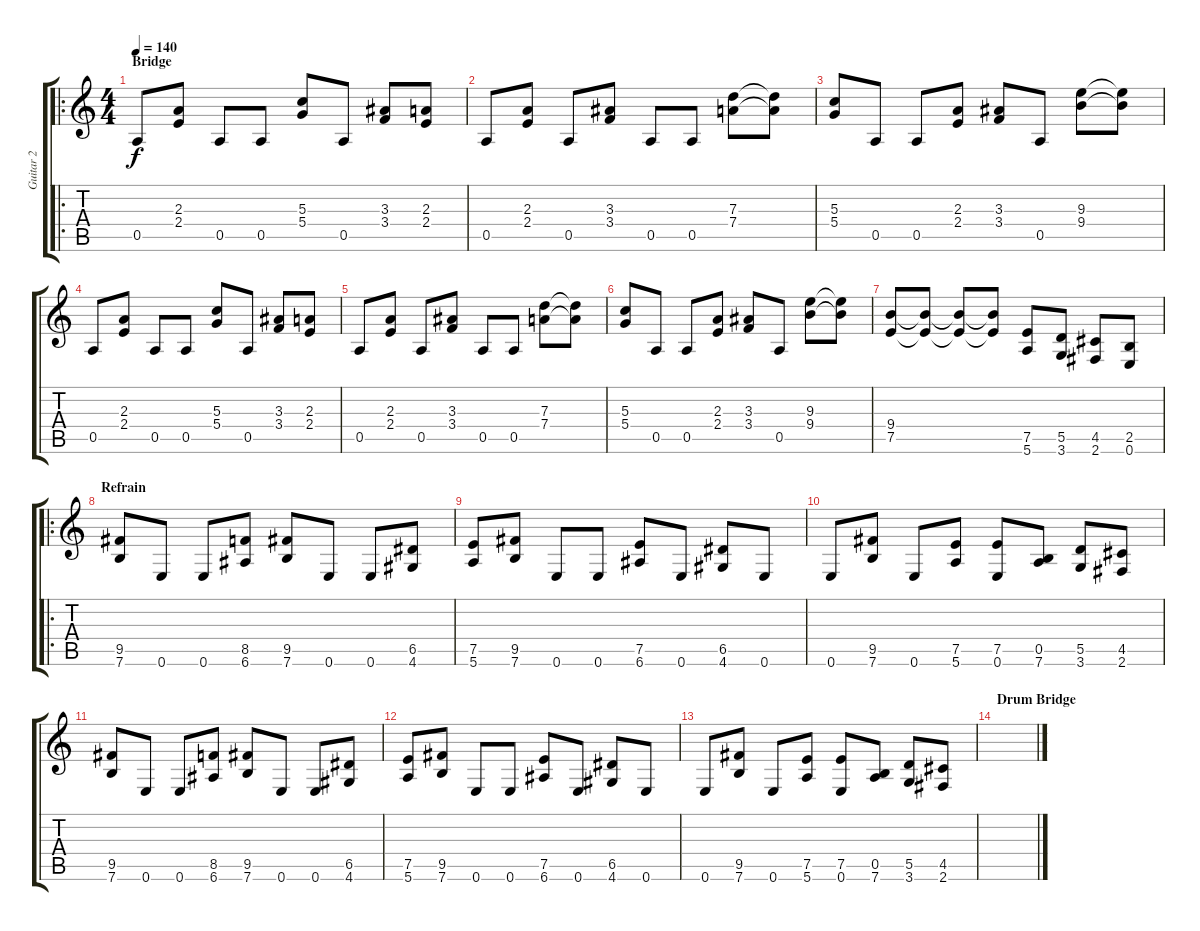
\track ("Guitar 2" "Guitar 2") {instrument distortionguitar}
\staff {score tabs}
\tuning (E4 B3 G3 D3 A2 E2) {hide}
\ro
\ts (4 4)
\section ("" "Bridge ")
\tempo 140
\clef g2
\ks c
0.5.8{dy f} (2.3 2.4).8 0.5.8 0.5.8 (5.3 5.4).8 0.5.8 (3.3 3.4).8 (2.3 2.4).8 |
0.5.8 (2.3 2.4).8 0.5.8 (3.3 3.4).8 0.5.8 0.5.8 (7.3 7.4).8 (7.3{t} 7.4{t}).8 |
(5.3 5.4).8 0.5.8 0.5.8 (2.3 2.4).8 (3.3 3.4).8 0.5.8 (9.3 9.4).8 (9.3{t} 9.4{t}).8 |
0.5.8 (2.3 2.4).8 0.5.8 0.5.8 (5.3 5.4).8 0.5.8 (3.3 3.4).8 (2.3 2.4).8 |
0.5.8 (2.3 2.4).8 0.5.8 (3.3 3.4).8 0.5.8 0.5.8 (7.3 7.4).8 (7.3{t} 7.4{t}).8 |
(5.3 5.4).8 0.5.8 0.5.8 (2.3 2.4).8 (3.3 3.4).8 0.5.8 (9.3 9.4).8 (9.3{t} 9.4{t}).8 |
(9.4 7.5).8 (9.4{t} 7.5{t}).8 (9.4{t} 7.5{t}).8 (9.4{t} 7.5{t}).8 (7.5 5.6).8 (5.5 3.6).8 (4.5 2.6).8 (2.5 0.6).8 |
\ro
\section ("" "Refrain ")
(9.5 7.6).8 0.6.8 0.6.8 (8.5 6.6).8 (9.5 7.6).8 0.6.8 0.6.8 (6.5 4.6).8 |
(7.5 5.6).8 (9.5 7.6).8 0.6.8 0.6.8 (7.5 6.6).8 0.6.8 (6.5 4.6).8 0.6.8 |
0.6.8 (9.5 7.6).8 0.6.8 (7.5 5.6).8 (7.5 0.6).8 (0.5 7.6).8 (5.5 3.6).8 (4.5 2.6).8 |
(9.5 7.6).8 0.6.8 0.6.8 (8.5 6.6).8 (9.5 7.6).8 0.6.8 0.6.8 (6.5 4.6).8 |
(7.5 5.6).8 (9.5 7.6).8 0.6.8 0.6.8 (7.5 6.6).8 0.6.8 (6.5 4.6).8 0.6.8 |
0.6.8 (9.5 7.6).8 0.6.8 (7.5 5.6).8 (7.5 0.6).8 (0.5 7.6).8 (5.5 3.6).8 (4.5 2.6).8 |
\section ("" "Drum Bridge")
